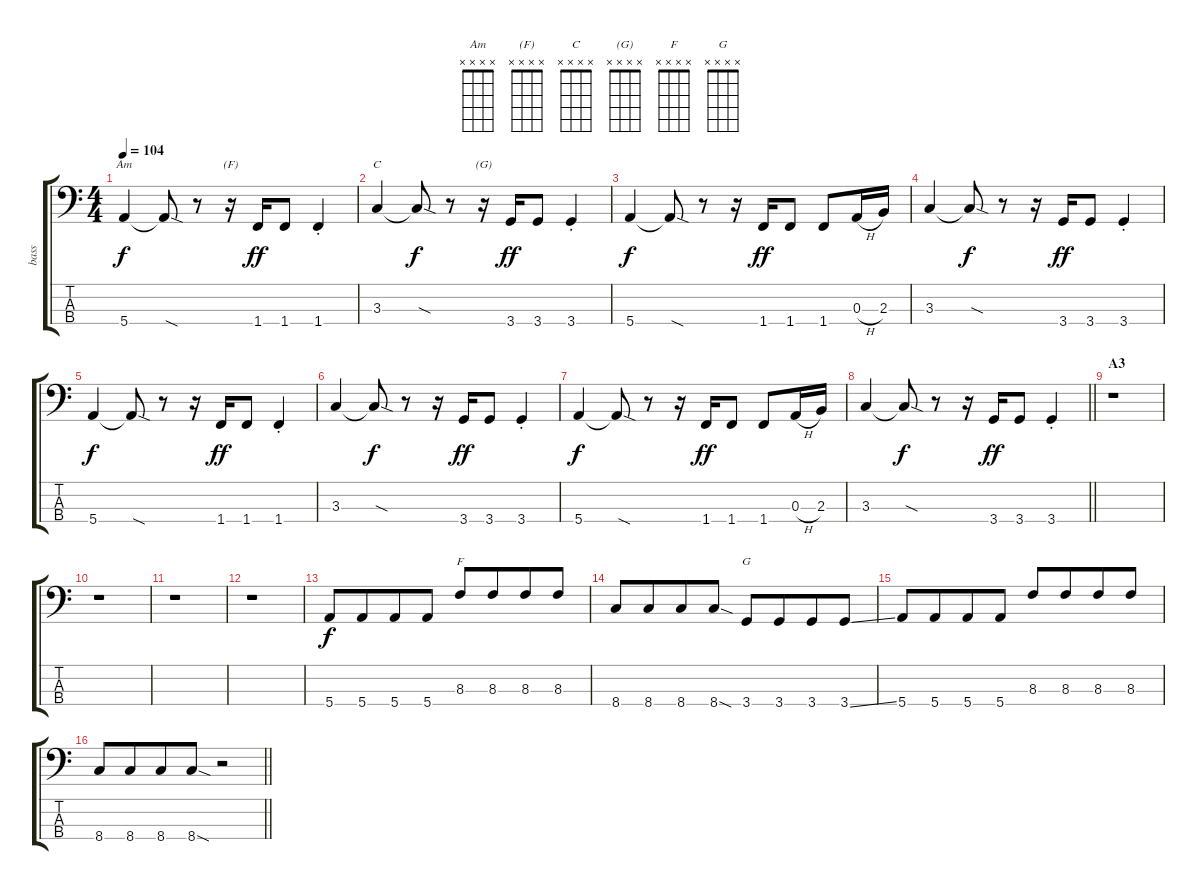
\track ("bass" "bass") {instrument electricbassfinger}
\staff {score tabs}
\tuning (G2 D2 A1 E1) {hide}
\chord ("Am" x x x x)
\chord ("(F)" x x x x)
\chord ("C" x x x x)
\chord ("(G)" x x x x)
\chord ("F" x x x x)
\chord ("G" x x x x)
\ts (4 4)
\tempo 104
\clef f4
\ks c
5.4.4{ch "Am" dy f} 5.4{sod t}.8 r.8 r.16{ch "(F)"} 1.4.16{dy ff} 1.4.8 1.4{st}.4 |
3.3.4{ch "C"} 3.3{sod t}.8{dy f} r.8 r.16{ch "(G)"} 3.4.16{dy ff} 3.4.8 3.4{st}.4 |
5.4.4{dy f} 5.4{sod t}.8 r.8 r.16 1.4.16{dy ff} 1.4.8 1.4.8 0.3{h}.16 2.3.16 |
3.3.4 3.3{sod t}.8{dy f} r.8 r.16 3.4.16{dy ff} 3.4.8 3.4{st}.4 |
5.4.4{dy f} 5.4{sod t}.8 r.8 r.16 1.4.16{dy ff} 1.4.8 1.4{st}.4 |
3.3.4 3.3{sod t}.8{dy f} r.8 r.16 3.4.16{dy ff} 3.4.8 3.4{st}.4 |
5.4.4{dy f} 5.4{sod t}.8 r.8 r.16 1.4.16{dy ff} 1.4.8 1.4.8 0.3{h}.16 2.3.16 |
\barLineRight lightlight
3.3.4 3.3{sod t}.8{dy f} r.8 r.16 3.4.16{dy ff} 3.4.8 3.4{st}.4 |
\section ("" "A3")
r.1 |
r.1 |
r.1 |
r.1 |
5.4.8{dy f volume 13 instrument electricbassfinger} 5.4.8{beam merge} 5.4.8 5.4.8 8.3.8{ch "F" beam Up} 8.3.8{beam Up beam merge} 8.3.8{beam Up} 8.3.8{beam Up} |
8.4.8 8.4.8{beam merge} 8.4.8 8.4{sod}.8 3.4.8{ch "G"} 3.4.8{beam merge} 3.4.8 3.4{ss}.8 |
5.4.8 5.4.8{beam merge} 5.4.8 5.4.8 8.3.8{beam Up} 8.3.8{beam Up beam merge} 8.3.8{beam Up} 8.3.8{beam Up} |
\barLineRight lightlight
8.4.8 8.4.8{beam merge} 8.4.8 8.4{sod}.8 r.2
